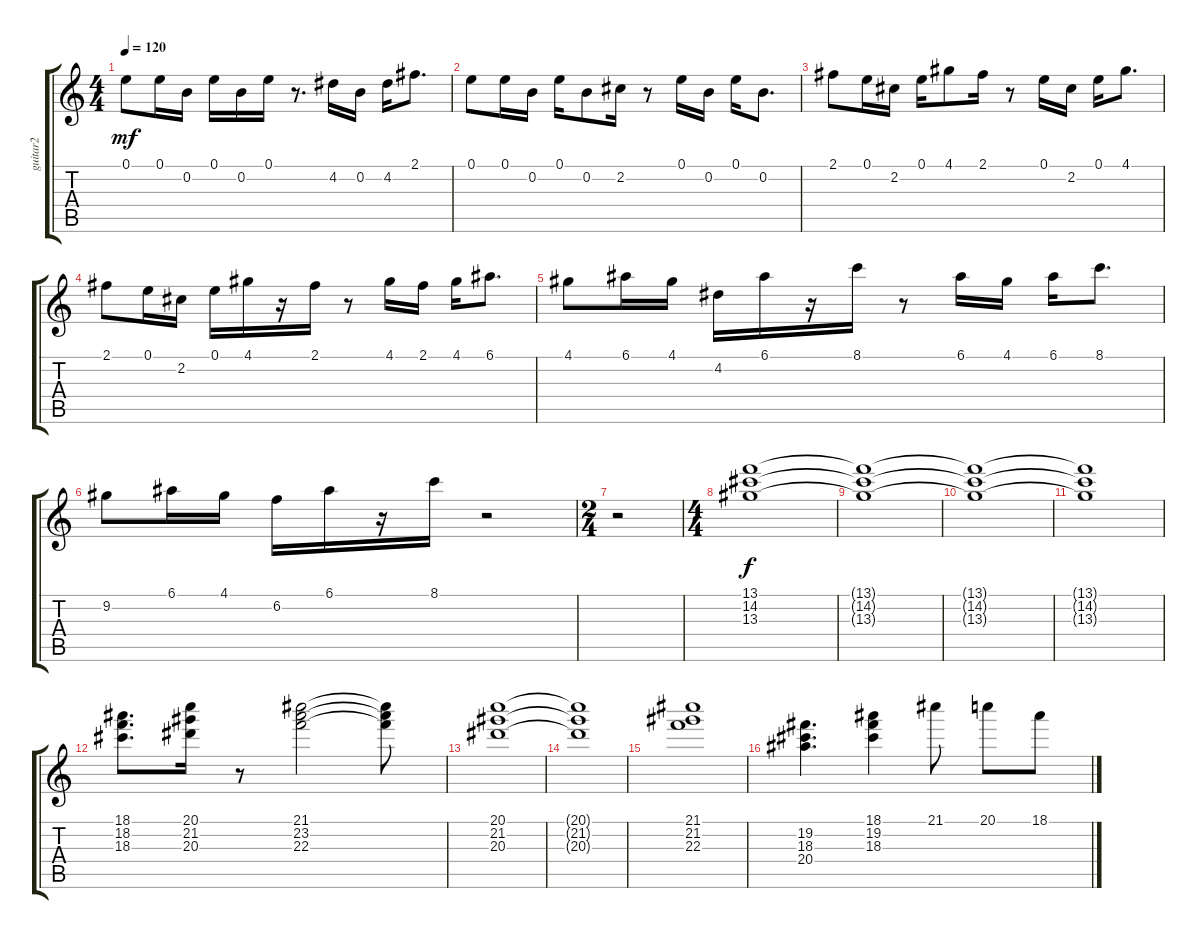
\track ("guitar2" "guitar2") {instrument acousticguitarnylon}
\staff {score tabs}
\tuning (E4 B3 G3 D3 A2 E2) {hide}
\ts (4 4)
\tempo 120
\clef g2
\ks c
0.1.8{dy mf} 0.1.16 0.2.16 0.1.16 0.2.16 0.1.16 r.8{d} 4.2.16 0.2.16 4.2.16 2.1.8{d} |
0.1.8 0.1.16 0.2.16 0.1.16 0.2.8 2.2.16 r.8 0.1.16 0.2.16 0.1.16 0.2.8{d} |
2.1.8 0.1.16 2.2.16 0.1.16 4.1.8 2.1.16 r.8 0.1.16 2.2.16 0.1.16 4.1.8{d} |
2.1.8 0.1.16 2.2.16 0.1.16 4.1.16 r.16 2.1.16 r.8 4.1.16 2.1.16 4.1.16 6.1.8{d} |
4.1.8 6.1.16 4.1.16 4.2.16 6.1.16 r.16 8.1.16 r.8 6.1.16 4.1.16 6.1.16 8.1.8{d} |
9.2.8 6.1.16 4.1.16 6.2.16 6.1.16 r.16 8.1.16 r.2 |
\ts (2 4)
r.2 |
\ts (4 4)
(13.1 14.2 13.3).1{dy f} |
(13.1{t} 14.2{t} 13.3{t}).1 |
(13.1{t} 14.2{t} 13.3{t}).1 |
(13.1{t} 14.2{t} 13.3{t}).1 |
(18.1 18.2 18.3).8{d} (20.1 21.2 20.3).16 r.8 (21.1 23.2 22.3).2 (21.1{t} 23.2{t} 22.3{t}).8 |
(20.1 21.2 20.3).1 |
(20.1{t} 21.2{t} 20.3{t}).1 |
(21.1 21.2 22.3).1 |
(19.2 18.3 20.4).4{d} (18.1 19.2 18.3).4 21.1.8 20.1.8 18.1.8
